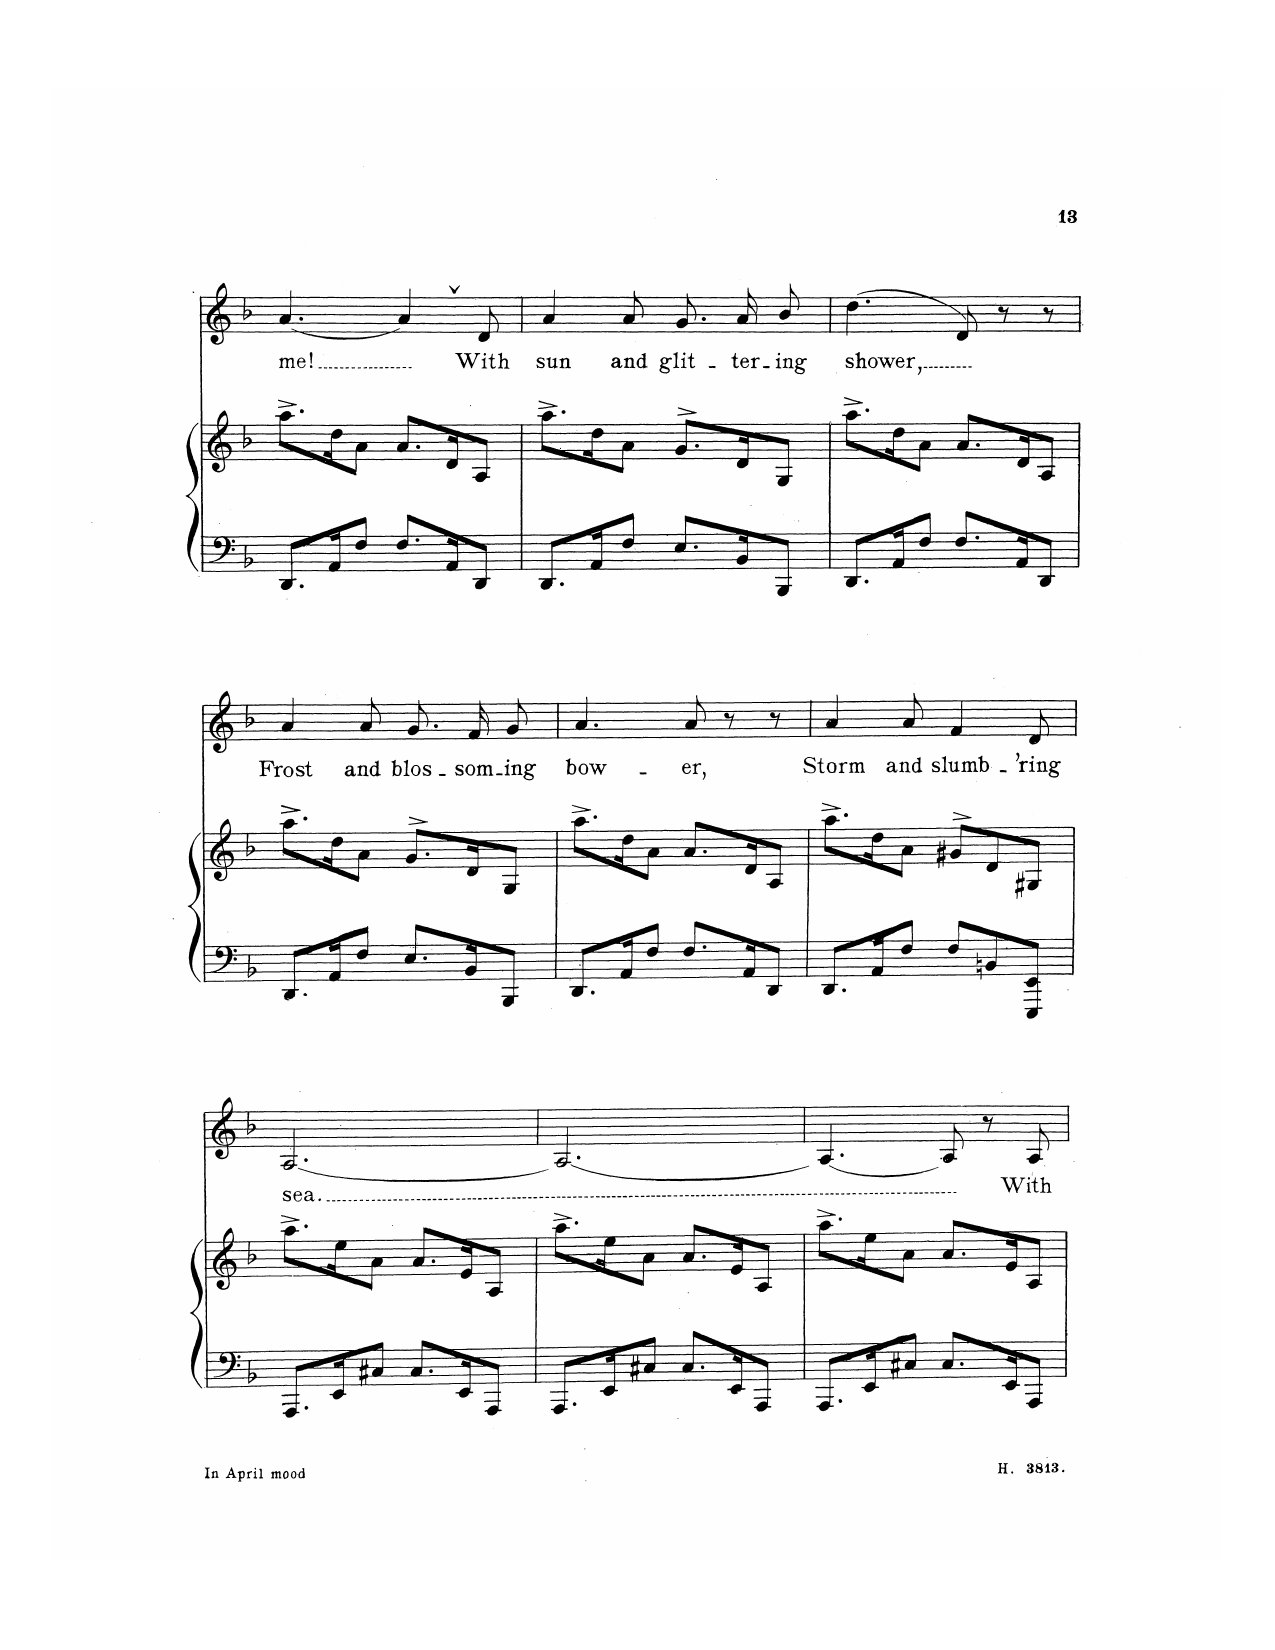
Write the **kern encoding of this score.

**kern	**kern	**kern	**kern	**kern	**text
*part3	*part3	*part2	*part2	*part1	*part1
*staff5	*staff4	*staff3	*staff2	*staff1	*staff1
*I"Piano	*	*I"Piano	*	*I"Contralto	*
*I'Pno	*	*I'Pno	*	*	*
*clefF4	*clefG2	*clefF4	*clefG2	*clefG2	*
*k[b-]	*k[b-]	*k[b-]	*k[b-]	*k[b-]	*
*M6/8	*M6/8	*M6/8	*M6/8	*M6/8	*
=8	=8	=8	=8	=8	=8
!	!	!	!	!LO:TX:a:color=#FFFFFF:t=.	!
2.r	2.r	8.DD/L	8.aa^\L	[4.a/	me!
.	.	16AA/K	16dd\K	.	.
.	.	8F/J	8a\J	.	.
.	.	8.F/L	8.a/L	4a,/]	.
.	.	16AA/K	16d/K	.	.
.	.	8DD/J	8A/J	8d/	With
=9	=9	=9	=9	=9	=9
2.r	2.r	8.DD/L	8.aa^\L	4a/	sun
.	.	16AA/K	16dd\K	.	.
.	.	8F/J	8a\J	8a/	and
.	.	8.E/L	8.g^>/L	8.g/L	glit-
.	.	16BB-/K	16d/K	16a/K	-ter-
.	.	8BBB-/J	8G/J	8b-/J	-ing
=10	=10	=10	=10	=10	=10
2.r	2.r	8.DD/L	8.aa^\L	(4.dd\	-shower,
.	.	16AA/K	16dd\K	.	.
.	.	8F/J	8a\J	.	.
.	.	8.F/L	8.a/L	8d/)	.
.	.	.	.	8r	.
.	.	16AA/K	16d/K	.	.
.	.	8DD/J	8A/J	8r	.
=11	=11	=11	=11	=11	=11
!	!	!	!	!LO:TX:a:color=#FFFFFF:t=.	!
2.r	2.r	8.DD/L	8.aa^\L	4a/	Frost
.	.	16AA/K	16dd\K	.	.
!	!	!	!	!LO:TX:a:color=#FFFFFF:t=.	!
.	.	8F/J	8a\J	8a/	and
.	.	8.E/L	8.g^>/L	8.g/L	blos-
.	.	16BB-/K	16d/K	16f/K	-som-
.	.	8BBB-/J	8G/J	8g/J	-ing
=12	=12	=12	=12	=12	=12
2.r	2.r	8.DD/L	8.aa^\L	4.a/	bow-
.	.	16AA/K	16dd\K	.	.
.	.	8F/J	8a\J	.	.
.	.	8.F/L	8.a/L	8a/	-er,
.	.	.	.	8r	.
.	.	16AA/K	16d/K	.	.
.	.	8DD/J	8A/J	8r	.
=13	=13	=13	=13	=13	=13
2.r	2.r	8.DD/L	8.aa^\L	4a/	Storm
.	.	16AA/K	16dd\K	.	.
.	.	8F/J	8a\J	8a/	and
.	.	8F/L	8g#X^>/L	4f/	slumb-
.	.	8BBn/	8d/	.	.
.	.	8EEE/ 8EE/J	8G#X/J	8d/	-’ring
=14	=14	=14	=14	=14	=14
!	!	!	!	!LO:TX:a:color=#FFFFFF:t=.	!
2.r	2.r	8.AAA/L	8.aa^\L	[2.A/	sea.
.	.	16EE/K	16ee\K	.	.
.	.	8C#X/J	8a\J	.	.
.	.	8.C#/L	8.a/L	.	.
.	.	16EE/K	16e/K	.	.
.	.	8AAA/J	8A/J	.	.
=15	=15	=15	=15	=15	=15
2.r	2.r	8.AAA/L	8.aa^\L	2.A/_	.
.	.	16EE/K	16ee\K	.	.
.	.	8C#X/J	8a\J	.	.
.	.	8.C#/L	8.a/L	.	.
.	.	16EE/K	16e/K	.	.
.	.	8AAA/J	8A/J	.	.
=16	=16	=16	=16	=16	=16
2.r	2.r	8.AAA/L	8.aa^\L	4.A/_	.
.	.	16EE/K	16ee\K	.	.
.	.	8C#X/J	8a\J	.	.
.	.	8.C#/L	8.a/L	8A/]	.
.	.	.	.	8r	.
.	.	16EE/K	16e/K	.	.
.	.	8AAA/J	8A/J	8A/	With
=	=	=	=	=	=
*-	*-	*-	*-	*-	*-
